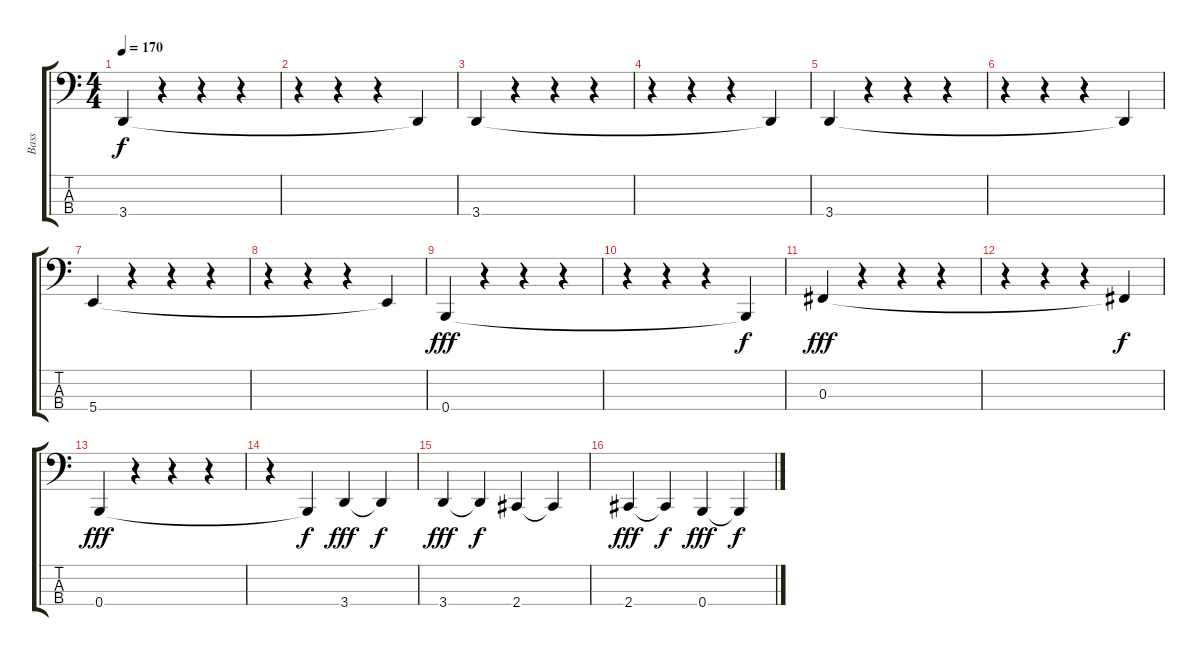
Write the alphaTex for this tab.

\track ("Bass" "Bass") {instrument electricbasspick}
\staff {score tabs}
\tuning (E2 B1 Gb1 B0) {hide}
\ts (4 4)
\section ("" "")
\tempo 170
\clef f4
\ks c
3.4.4{dy f} r.4 r.4 r.4 |
r.4 r.4 r.4 3.4{t}.4 |
3.4.4 r.4 r.4 r.4 |
r.4 r.4 r.4 3.4{t}.4 |
3.4.4 r.4 r.4 r.4 |
r.4 r.4 r.4 3.4{t}.4 |
5.4.4 r.4 r.4 r.4 |
r.4 r.4 r.4 5.4{t}.4 |
0.4.4{dy fff} r.4 r.4 r.4 |
r.4 r.4 r.4 0.4{t}.4{dy f} |
0.3.4{dy fff} r.4 r.4 r.4 |
r.4 r.4 r.4 0.3{t}.4{dy f} |
0.4.4{dy fff} r.4 r.4 r.4 |
r.4 0.4{t}.4{dy f} 3.4.4{dy fff} 3.4{t}.4{dy f} |
3.4.4{dy fff} 3.4{t}.4{dy f} 2.4.4 2.4{t}.4 |
2.4.4{dy fff} 2.4{t}.4{dy f} 0.4.4{dy fff} 0.4{t}.4{dy f}
